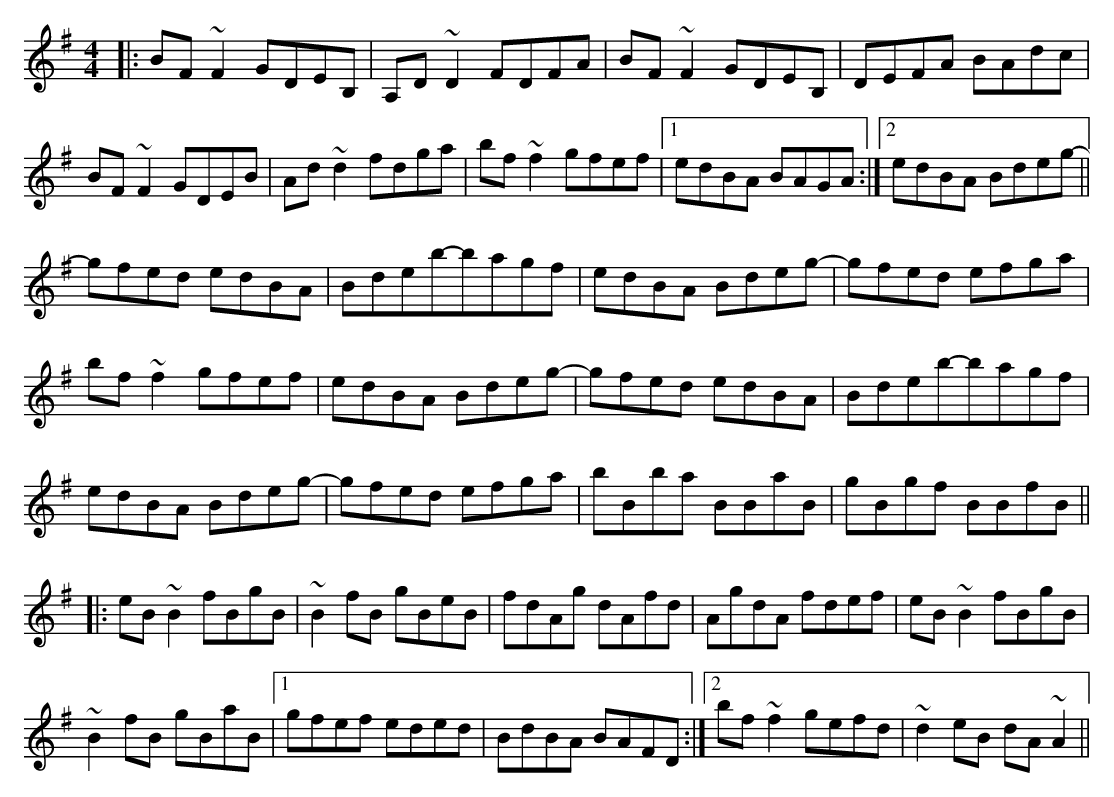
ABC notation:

X:1
M:4/4
K:Emin
|:BF~F2 GDEB,|A,D~D2 FDFA|BF~F2 GDEB,|DEFA BAdc|
BF~F2 GDEB|Ad~d2 fdga|bf~f2 gfef|1 edBA BAGA:|2 edBA Bdeg-||
gfed edBA|Bdeb-bagf|edBA Bdeg-|gfed efga|
bf~f2 gfef|edBA Bdeg-|gfed edBA|Bdeb-bagf|
edBA Bdeg-|gfed efga|bBba BBaB|gBgf BBfB||
|:eB~B2 fBgB|~B2fB gBeB|fdAg dAfd|AgdA fdef|eB~B2 fBgB|
~B2fB gBaB|1 gfef eded|BdBA BAFD:|2 bf~f2 gefd|~d2eB dA~A2||
